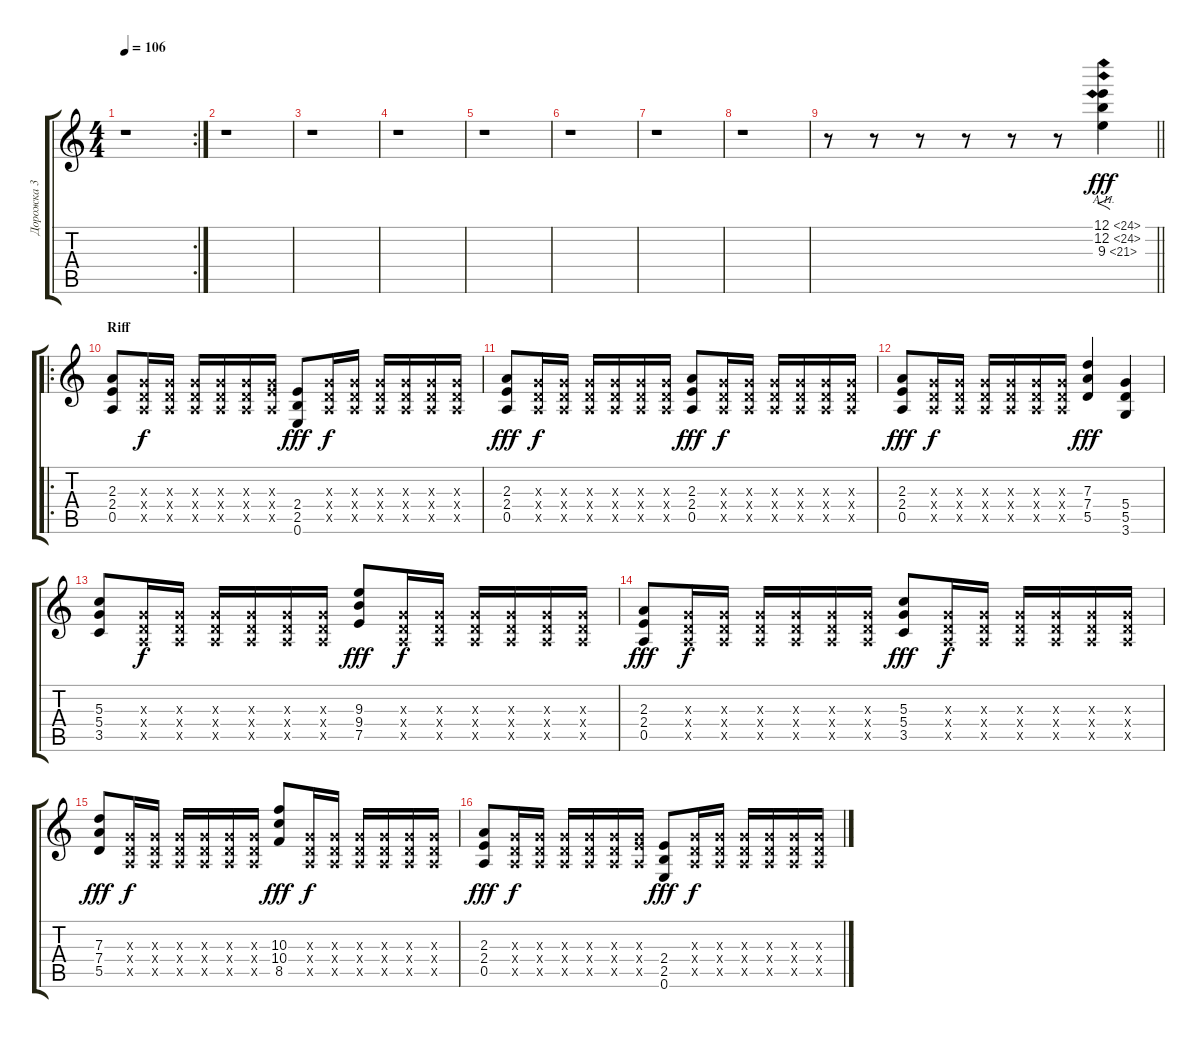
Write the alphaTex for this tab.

\track ("Дорожка 3" "Дорожка 3") {instrument distortionguitar}
\staff {score tabs}
\tuning (E4 B3 G3 D3 A2 E2) {hide}
\rc 2
\ts (4 4)
\tempo 106
\clef g2
\ks c
r.1{dy fff instrument distortionguitar} |
r.1 |
r.1 |
r.1 |
r.1 |
r.1 |
r.1 |
r.1 |
\barLineRight lightlight
r.8 r.8 r.8 r.8 r.8 r.8 (12.1{ah 12} 12.2{ah 12} 9.3{ah 12}).4{f} |
\ro
\section ("" "Riff")
(2.3 2.4 0.5).8 (0.3{x} 0.4{x} 0.5{x}).16{dy f} (0.3{x} 0.4{x} 0.5{x}).16 (0.3{x} 0.4{x} 0.5{x}).16 (0.3{x} 0.4{x} 0.5{x}).16 (0.3{x} 0.4{x} 0.5{x}).16 (0.3{x} 2.4{x} 0.5{x}).16 (2.4 2.5 0.6).8{dy fff} (0.3{x} 0.4{x} 0.5{x}).16{dy f} (0.3{x} 0.4{x} 0.5{x}).16 (0.3{x} 0.4{x} 0.5{x}).16 (0.3{x} 0.4{x} 0.5{x}).16 (0.3{x} 0.4{x} 0.5{x}).16 (0.3{x} 0.4{x} 0.5{x}).16 |
(2.3 2.4 0.5).8{dy fff} (0.3{x} 0.4{x} 0.5{x}).16{dy f} (0.3{x} 0.4{x} 0.5{x}).16 (0.3{x} 0.4{x} 0.5{x}).16 (0.3{x} 0.4{x} 0.5{x}).16 (0.3{x} 0.4{x} 0.5{x}).16 (0.3{x} 0.4{x} 0.5{x}).16 (2.3 2.4 0.5).8{dy fff} (0.3{x} 0.4{x} 0.5{x}).16{dy f} (0.3{x} 0.4{x} 0.5{x}).16 (0.3{x} 0.4{x} 0.5{x}).16 (0.3{x} 0.4{x} 0.5{x}).16 (0.3{x} 0.4{x} 0.5{x}).16 (0.3{x} 0.4{x} 0.5{x}).16 |
(2.3 2.4 0.5).8{dy fff} (0.3{x} 0.4{x} 0.5{x}).16{dy f} (0.3{x} 0.4{x} 0.5{x}).16 (0.3{x} 0.4{x} 0.5{x}).16 (0.3{x} 0.4{x} 0.5{x}).16 (0.3{x} 0.4{x} 0.5{x}).16 (0.3{x} 0.4{x} 0.5{x}).16 (7.3 7.4 5.5).4{dy fff} (5.4 5.5 3.6).4 |
(5.3 5.4 3.5).8 (0.3{x} 0.4{x} 0.5{x}).16{dy f} (0.3{x} 0.4{x} 0.5{x}).16 (0.3{x} 0.4{x} 0.5{x}).16 (0.3{x} 0.4{x} 0.5{x}).16 (0.3{x} 0.4{x} 0.5{x}).16 (0.3{x} 0.4{x} 0.5{x}).16 (9.3 9.4 7.5).8{dy fff} (0.3{x} 0.4{x} 0.5{x}).16{dy f} (0.3{x} 0.4{x} 0.5{x}).16 (0.3{x} 0.4{x} 0.5{x}).16 (0.3{x} 0.4{x} 0.5{x}).16 (0.3{x} 0.4{x} 0.5{x}).16 (0.3{x} 0.4{x} 0.5{x}).16 |
(2.3 2.4 0.5).8{dy fff} (0.3{x} 0.4{x} 0.5{x}).16{dy f} (0.3{x} 0.4{x} 0.5{x}).16 (0.3{x} 0.4{x} 0.5{x}).16 (0.3{x} 0.4{x} 0.5{x}).16 (0.3{x} 0.4{x} 0.5{x}).16 (0.3{x} 0.4{x} 0.5{x}).16 (5.3 5.4 3.5).8{dy fff} (0.3{x} 0.4{x} 0.5{x}).16{dy f} (0.3{x} 0.4{x} 0.5{x}).16 (0.3{x} 0.4{x} 0.5{x}).16 (0.3{x} 0.4{x} 0.5{x}).16 (0.3{x} 0.4{x} 0.5{x}).16 (0.3{x} 0.4{x} 0.5{x}).16 |
(7.3 7.4 5.5).8{dy fff} (0.3{x} 0.4{x} 0.5{x}).16{dy f} (0.3{x} 0.4{x} 0.5{x}).16 (0.3{x} 0.4{x} 0.5{x}).16 (0.3{x} 0.4{x} 0.5{x}).16 (0.3{x} 0.4{x} 0.5{x}).16 (0.3{x} 0.4{x} 0.5{x}).16 (10.3 10.4 8.5).8{dy fff} (0.3{x} 0.4{x} 0.5{x}).16{dy f} (0.3{x} 0.4{x} 0.5{x}).16 (0.3{x} 0.4{x} 0.5{x}).16 (0.3{x} 0.4{x} 0.5{x}).16 (0.3{x} 0.4{x} 0.5{x}).16 (0.3{x} 0.4{x} 0.5{x}).16 |
(2.3 2.4 0.5).8{dy fff} (0.3{x} 0.4{x} 0.5{x}).16{dy f} (0.3{x} 0.4{x} 0.5{x}).16 (0.3{x} 0.4{x} 0.5{x}).16 (0.3{x} 0.4{x} 0.5{x}).16 (0.3{x} 0.4{x} 0.5{x}).16 (0.3{x} 2.4{x} 0.5{x}).16 (2.4 2.5 0.6).8{dy fff} (0.3{x} 0.4{x} 0.5{x}).16{dy f} (0.3{x} 0.4{x} 0.5{x}).16 (0.3{x} 0.4{x} 0.5{x}).16 (0.3{x} 0.4{x} 0.5{x}).16 (0.3{x} 0.4{x} 0.5{x}).16 (0.3{x} 0.4{x} 0.5{x}).16
